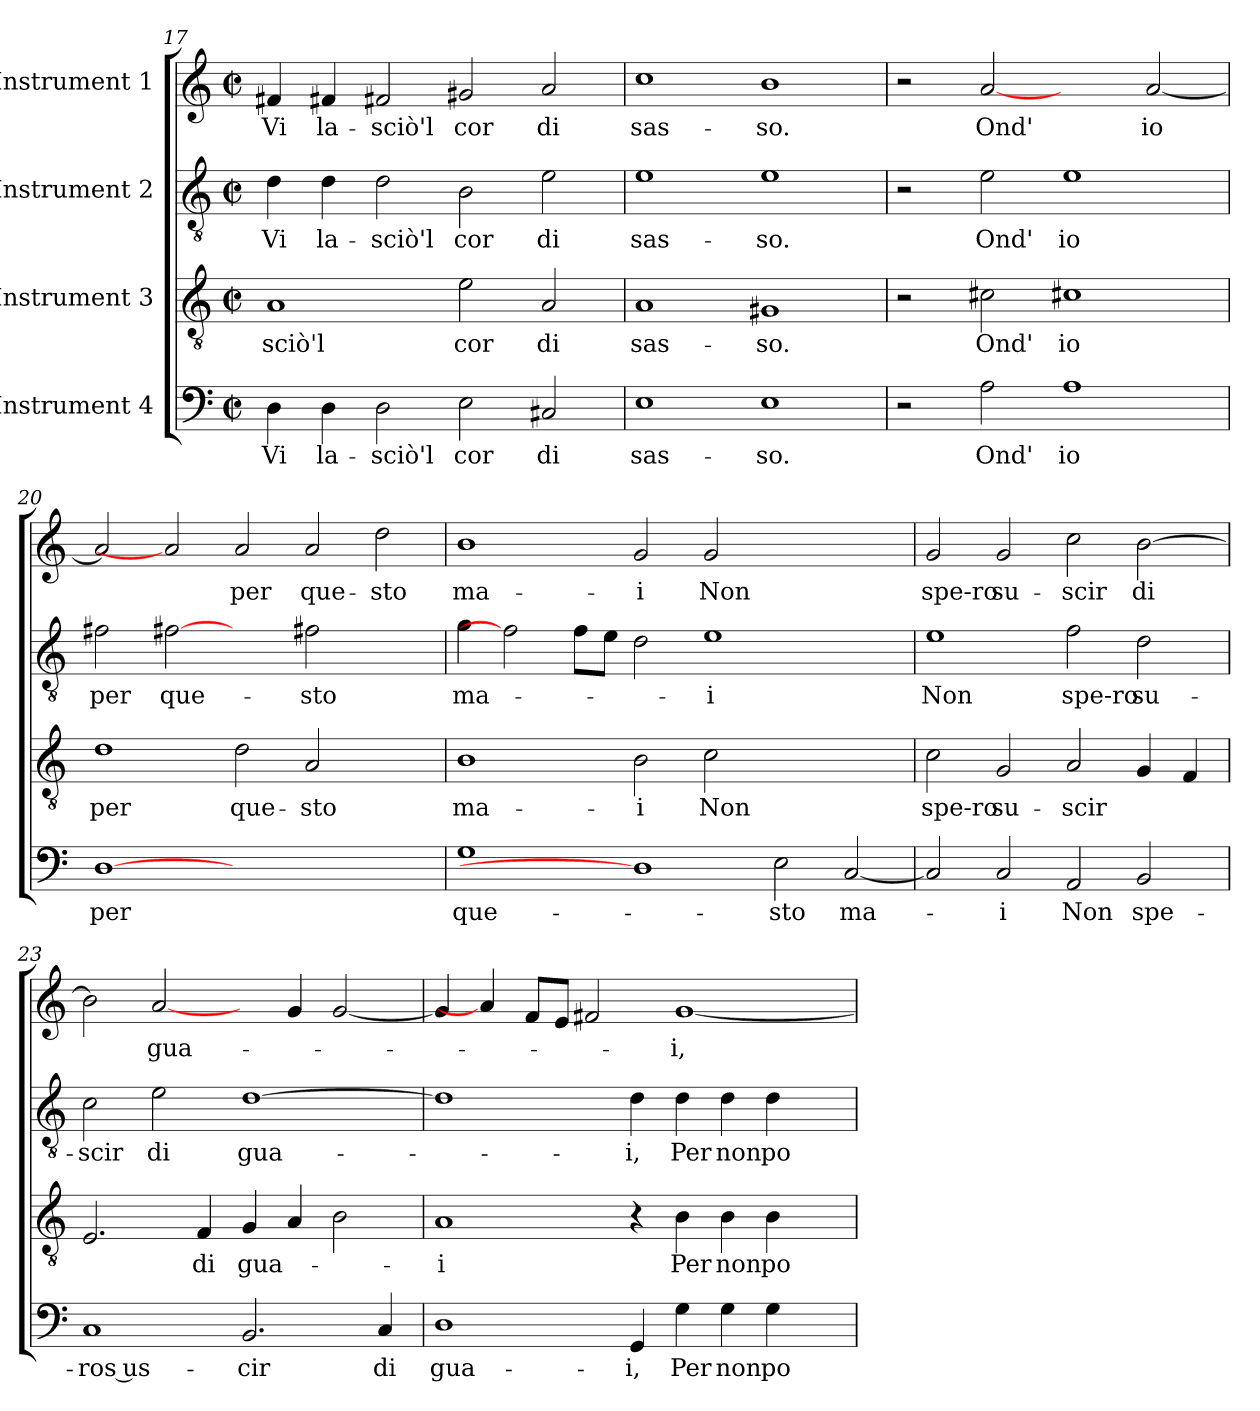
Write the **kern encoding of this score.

**kern	**text	**kern	**text	**kern	**text	**kern	**text
*part4	*part4	*part3	*part3	*part2	*part2	*part1	*part1
*staff4	*staff4	*staff3	*staff3	*staff2	*staff2	*staff1	*staff1
*I"Instrument 4	*	*I"Instrument 3	*	*I"Instrument 2	*	*I"Instrument 1	*
!!LO:LB:g=z
*clefF4	*	*clefGv2	*	*clefGv2	*	*clefG2	*
*M2/2	*	*M2/2	*	*M2/2	*	*M2/2	*
*met(c|)	*	*met(c|)	*	*met(c|)	*	*met(c|)	*
=17	=17	=17	=17	=17	=17	=17	=17
!	!LO:LY:b:cj	!	!LO:LY:b:cj	!	!LO:LY:b:cj	!	!LO:LY:b:cj
4D\	Vi	1A	-sciò'l	4d\	Vi	4f#X/	Vi
!	!LO:LY:b	!	!	!	!LO:LY:b	!	!LO:LY:b
4D\	la-	.	.	4d\	la-	4f#X/	la-
!	!LO:LY:b:cj	!	!	!	!LO:LY:b:cj	!	!LO:LY:b:cj
2D\	-sciò'l	.	.	2d\	-sciò'l	2f#X/	-sciò'l
!	!LO:LY:b:cj	!	!LO:LY:b:cj	!	!LO:LY:b:cj	!	!LO:LY:b:cj
2E\	cor	2e\	cor	2B\	cor	2g#X/	cor
!	!LO:LY:b:cj	!	!LO:LY:b:cj	!	!LO:LY:b:cj	!	!LO:LY:b:cj
2C#X/	di	2A/	di	2e\	di	2a/	di
=18	=18	=18	=18	=18	=18	=18	=18
!	!LO:LY:b:cj	!	!LO:LY:b:cj	!	!LO:LY:b:cj	!	!LO:LY:b:cj
1E	sas-	1A	sas-	1e	sas-	1cc	sas-
!	!LO:LY:b:cj	!	!LO:LY:b:cj	!	!LO:LY:b:cj	!	!LO:LY:b:cj
1E	-so.	1G#X	-so.	1e	-so.	1b	-so.
=19	=19	=19	=19	=19	=19	=19	=19
2r	.	2r	.	2r	.	2r	.
!	!LO:LY:b:cj	!	!LO:LY:b:cj	!	!LO:LY:b:cj	!	!LO:LY:b:cj
2A\	Ond'	2c#X\	Ond'	2e\	Ond'	[2a	Ond'
!	!LO:LY:b:cj	!	!LO:LY:b:cj	!	!LO:LY:b:cj	!	!
1A	io	1c#X	io	1e	io	2ryy	.
!	!	!	!	!	!	!	!LO:LY:b:cj
.	.	.	.	.	.	[<2a/	io
=20	=20	=20	=20	=20	=20	=20	=20
!	!LO:LY:b:cj	!	!LO:LY:b:cj	!	!LO:LY:b:cj	!	!
[1D	per	1d	per	2f#X\	per	2a/]	.
!	!	!	!	!	!LO:LY:b:cj	!	!
.	.	.	.	[2f#X	que-	2a]	.
!	!	!	!LO:LY:b:cj	!	!	!	!LO:LY:b:cj
1.ryy	.	2d\	que-	2ryy	.	2a/	per
!	!	!	!LO:LY:b:cj	!	!LO:LY:b:cj	!	!LO:LY:b:cj
.	.	2A/	-sto	2f#X\	-sto	2a/	que-
!	!	!	!	!	!	!	!LO:LY:b:cj
.	.	2ryy	.	2ryy	.	2dd\	-sto
=21	=21	=21	=21	=21	=21	=21	=21
!	!LO:LY:b:cj	!	!LO:LY:b:cj	!	!LO:LY:b:cj	!	!LO:LY:b:cj
1G	que-	1B	ma-	4g\	ma-	1b	ma-
.	.	.	.	2f#]	.	.	.
.	.	.	.	8f\L	.	.	.
.	.	.	.	8e\J	.	.	.
!	!	!	!LO:LY:b:cj	!	!	!	!LO:LY:b:cj
1D]	.	2B\	-i	2d\	.	2g/	-i
!	!	!	!LO:LY:b:cj	!	!LO:LY:b:rj	!	!LO:LY:b:cj
.	.	2c\	Non	1e	-i	2g/	Non
!	!LO:LY:b:cj	!	!	!	!	!	!
2E\	-sto	1ryy	.	.	.	1ryy	.
!	!LO:LY:b:cj	!	!	!	!	!	!
[>2C/	ma-	.	.	2ryy	.	.	.
!!LO:LB:g=z
=22	=22	=22	=22	=22	=22	=22	=22
!	!	!	!LO:LY:b:cj	!	!LO:LY:b:cj	!	!LO:LY:b:cj
2C/]	.	2c\	spe-ro	1e	Non	2g/	spe-ro
!	!LO:LY:b:cj	!	!LO:LY:b	!	!	!	!LO:LY:b
2C/	-i	2G/	su-	.	.	2g/	su-
!	!LO:LY:b:cj	!	!LO:LY:b	!	!LO:LY:b:cj	!	!LO:LY:b:rj
2AA/	Non	2A/	-scir	2f\	spe-ro	2cc\	-scir
!	!LO:LY:b:cj	!	!	!	!LO:LY:b	!	!LO:LY:b:cj
2BB/	spe-	4G/	.	2d\	su-	[>2b\	di
.	.	4F/	.	.	.	.	.
=23	=23	=23	=23	=23	=23	=23	=23
!	!LO:LY:b:rj	!	!	!	!LO:LY:b:cj	!	!
1C	-ros us-	2.E/	.	2c\	-scir	2b\]	.
!	!	!	!	!	!LO:LY:b:cj	!	!LO:LY:b:cj
.	.	.	.	2e\	di	[2a/	gua-
!	!	!	!LO:LY:b:cj	!	!	!	!
.	.	4F/	di	.	.	.	.
!	!LO:LY:b:cj	!	!LO:LY:b	!	!LO:LY:b:cj	!	!
2.BB/	-cir	4G/	gua-	[>1d	gua-	4ryy	.
.	.	4A/	.	.	.	4g/	.
.	.	2B\	.	.	.	[<2g/	.
!	!LO:LY:b:cj	!	!	!	!	!	!
4C/	di	.	.	.	.	.	.
=24	=24	=24	=24	=24	=24	=24	=24
!	!LO:LY:b:cj	!	!LO:LY:b:rj	!	!	!	!
1D	gua-	1A	-i	1d]	.	4g/]	.
.	.	.	.	.	.	4a/]	.
.	.	.	.	.	.	8f/L	.
.	.	.	.	.	.	8e/J	.
.	.	.	.	.	.	2f#X/	.
!	!LO:LY:b:cj	!	!	!	!LO:LY:b:cj	!	!
4GG/	-i,	4r	.	4d\	-i,	.	.
!	!LO:LY:b:cj	!	!LO:LY:b:cj	!	!LO:LY:b:cj	!	!LO:LY:b:cj
4G\	Per	4B\	Per	4d\	Per	[<1g	-i,
!	!LO:LY:b:cj	!	!LO:LY:b:cj	!	!LO:LY:b:cj	!	!
4G\	non	4B\	non	4d\	non	.	.
!	!LO:LY:b:cj	!	!LO:LY:b:cj	!	!LO:LY:b:cj	!	!
4G\	po-	4B\	po-	4d\	po-	.	.
4ryy	.	4ryy	.	4ryy	.	.	.
=	=	=	=	=	=	=	=
*-	*-	*-	*-	*-	*-	*-	*-
